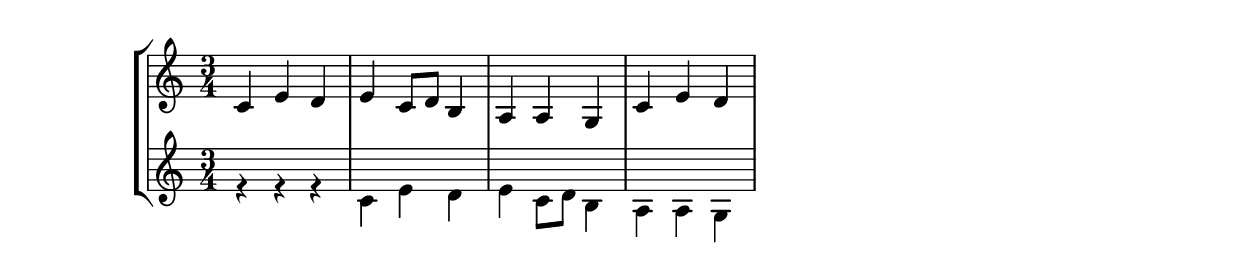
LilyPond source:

\version "2.10.33"

% European system (A B H C D E F G)
\include "deutsch.ly"

% Ajust size
%

global = {
  \key c \major
  \time 3/4
}

One = \new Voice {\relative c' {
  \voiceOne
  c4 e d e c8 d h4 a4 a g c4 e d

}}

Two = \new Voice {\relative c' {
  \voiceTwo
  r4 r4 r4 c4 e d e c8 d h4 a4 a g
}}

\score {
  \new StaffGroup
  <<
  \new Staff
  <<
    \global
    \One
  >>
  \new Staff
  <<
    \global
    \Two
  >>
  >>
  \layout{}
  \midi{}
}
